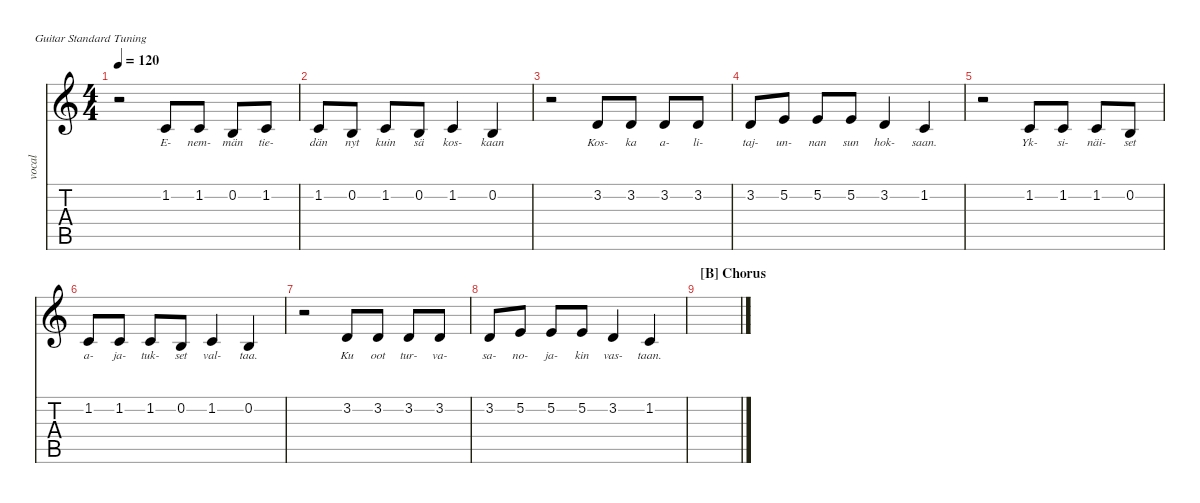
\defaultSystemsLayout 4
\hideDynamics
\bracketExtendMode nobrackets
\track ("Rap" "vocal") {instrument lead6voice}
\staff {score tabs}
\tuning (E4 B3 G3 D3 A2 E2)
\ts (4 4)
\tempo 120
\clef g2
\ks c
r.2{dy mf beam Down} 1.2.8{lyrics (0 "E-") lyrics (1 "") lyrics (2 "") lyrics (3 "") lyrics (4 "") beam Up} 1.2.8{lyrics (0 "nem-") lyrics (1 "") lyrics (2 "") lyrics (3 "") lyrics (4 "") beam Up} 0.2.8{lyrics (0 "män") lyrics (1 "") lyrics (2 "") lyrics (3 "") lyrics (4 "") beam Up} 1.2.8{lyrics (0 "tie-") lyrics (1 "") lyrics (2 "") lyrics (3 "") lyrics (4 "") beam Up} |
1.2.8{lyrics (0 "dän") lyrics (1 "") lyrics (2 "") lyrics (3 "") lyrics (4 "") beam Up} 0.2.8{lyrics (0 "nyt") lyrics (1 "") lyrics (2 "") lyrics (3 "") lyrics (4 "") beam Up} 1.2.8{lyrics (0 "kuin") lyrics (1 "") lyrics (2 "") lyrics (3 "") lyrics (4 "") beam Up} 0.2.8{lyrics (0 "sä") lyrics (1 "") lyrics (2 "") lyrics (3 "") lyrics (4 "") beam Up} 1.2.4{lyrics (0 "kos-") lyrics (1 "") lyrics (2 "") lyrics (3 "") lyrics (4 "") beam Up} 0.2.4{lyrics (0 "kaan") lyrics (1 "") lyrics (2 "") lyrics (3 "") lyrics (4 "") beam Up} |
r.2{beam Down} 3.2.8{lyrics (0 "Kos-") lyrics (1 "") lyrics (2 "") lyrics (3 "") lyrics (4 "") beam Up} 3.2.8{lyrics (0 "ka") lyrics (1 "") lyrics (2 "") lyrics (3 "") lyrics (4 "") beam Up} 3.2.8{lyrics (0 "a-") lyrics (1 "") lyrics (2 "") lyrics (3 "") lyrics (4 "") beam Up} 3.2.8{lyrics (0 "li-") lyrics (1 "") lyrics (2 "") lyrics (3 "") lyrics (4 "") beam Up} |
3.2.8{lyrics (0 "taj-") lyrics (1 "") lyrics (2 "") lyrics (3 "") lyrics (4 "") beam Up} 5.2.8{lyrics (0 "un-") lyrics (1 "") lyrics (2 "") lyrics (3 "") lyrics (4 "") beam Up} 5.2.8{lyrics (0 "nan") lyrics (1 "") lyrics (2 "") lyrics (3 "") lyrics (4 "") beam Up} 5.2.8{lyrics (0 "sun") lyrics (1 "") lyrics (2 "") lyrics (3 "") lyrics (4 "") beam Up} 3.2.4{lyrics (0 "hok-") lyrics (1 "") lyrics (2 "") lyrics (3 "") lyrics (4 "") beam Up} 1.2.4{lyrics (0 "saan.") lyrics (1 "") lyrics (2 "") lyrics (3 "") lyrics (4 "") beam Up} |
r.2{beam Down} 1.2.8{lyrics (0 "Yk-") lyrics (1 "") lyrics (2 "") lyrics (3 "") lyrics (4 "") beam Up} 1.2.8{lyrics (0 "si-") lyrics (1 "") lyrics (2 "") lyrics (3 "") lyrics (4 "") beam Up} 1.2.8{lyrics (0 "näi-") lyrics (1 "") lyrics (2 "") lyrics (3 "") lyrics (4 "") beam Up} 0.2.8{lyrics (0 "set") lyrics (1 "") lyrics (2 "") lyrics (3 "") lyrics (4 "") beam Up} |
1.2.8{lyrics (0 "a-") lyrics (1 "") lyrics (2 "") lyrics (3 "") lyrics (4 "") beam Up} 1.2.8{lyrics (0 "ja-") lyrics (1 "") lyrics (2 "") lyrics (3 "") lyrics (4 "") beam Up} 1.2.8{lyrics (0 "tuk-") lyrics (1 "") lyrics (2 "") lyrics (3 "") lyrics (4 "") beam Up} 0.2.8{lyrics (0 "set") lyrics (1 "") lyrics (2 "") lyrics (3 "") lyrics (4 "") beam Up} 1.2.4{lyrics (0 "val-") lyrics (1 "") lyrics (2 "") lyrics (3 "") lyrics (4 "") beam Up} 0.2.4{lyrics (0 "taa.") lyrics (1 "") lyrics (2 "") lyrics (3 "") lyrics (4 "") beam Up} |
r.2{beam Down} 3.2.8{lyrics (0 "Ku") lyrics (1 "") lyrics (2 "") lyrics (3 "") lyrics (4 "") beam Up} 3.2.8{lyrics (0 "oot") lyrics (1 "") lyrics (2 "") lyrics (3 "") lyrics (4 "") beam Up} 3.2.8{lyrics (0 "tur-") lyrics (1 "") lyrics (2 "") lyrics (3 "") lyrics (4 "") beam Up} 3.2.8{lyrics (0 "va-") lyrics (1 "") lyrics (2 "") lyrics (3 "") lyrics (4 "") beam Up} |
3.2.8{lyrics (0 "sa-") lyrics (1 "") lyrics (2 "") lyrics (3 "") lyrics (4 "") beam Up} 5.2.8{lyrics (0 "no-") lyrics (1 "") lyrics (2 "") lyrics (3 "") lyrics (4 "") beam Up} 5.2.8{lyrics (0 "ja-") lyrics (1 "") lyrics (2 "") lyrics (3 "") lyrics (4 "") beam Up} 5.2.8{lyrics (0 "kin") lyrics (1 "") lyrics (2 "") lyrics (3 "") lyrics (4 "") beam Up} 3.2.4{lyrics (0 "vas-") lyrics (1 "") lyrics (2 "") lyrics (3 "") lyrics (4 "") beam Up} 1.2.4{lyrics (0 "taan.") lyrics (1 "") lyrics (2 "") lyrics (3 "") lyrics (4 "") beam Up} |
\section ("B" "Chorus")
